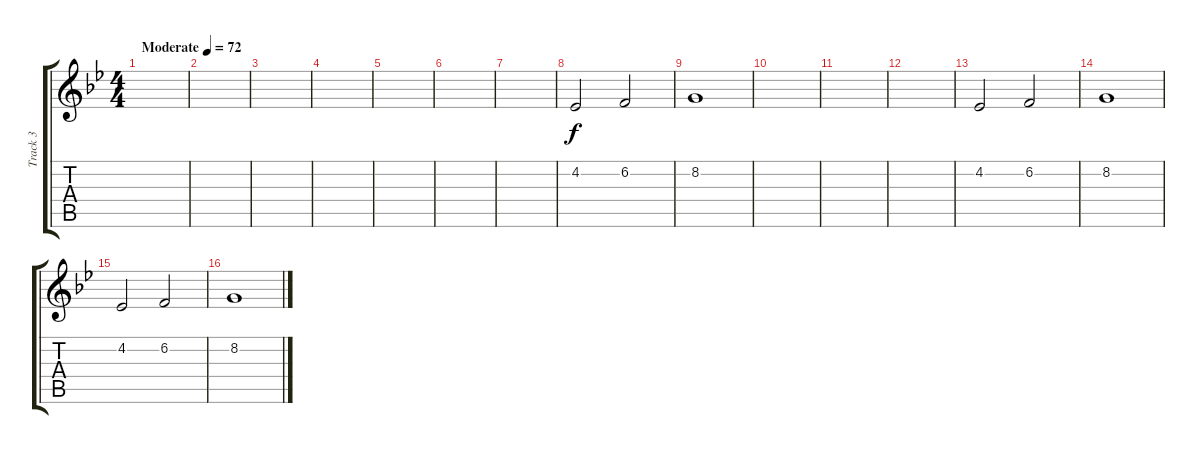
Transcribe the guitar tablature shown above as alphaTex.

\track ("Track 3" "Track 3") {instrument celesta}
\staff {score tabs}
\tuning (E4 B3 G3 D3 A2 E2) {hide}
\ts (4 4)
\tempo (72 "Moderate")
\clef g2
\ks bb
|
|
|
|
|
|
|
4.2.2 6.2.2 |
8.2.1 |
|
|
|
4.2.2 6.2.2 |
8.2.1 |
4.2.2 6.2.2 |
8.2.1
